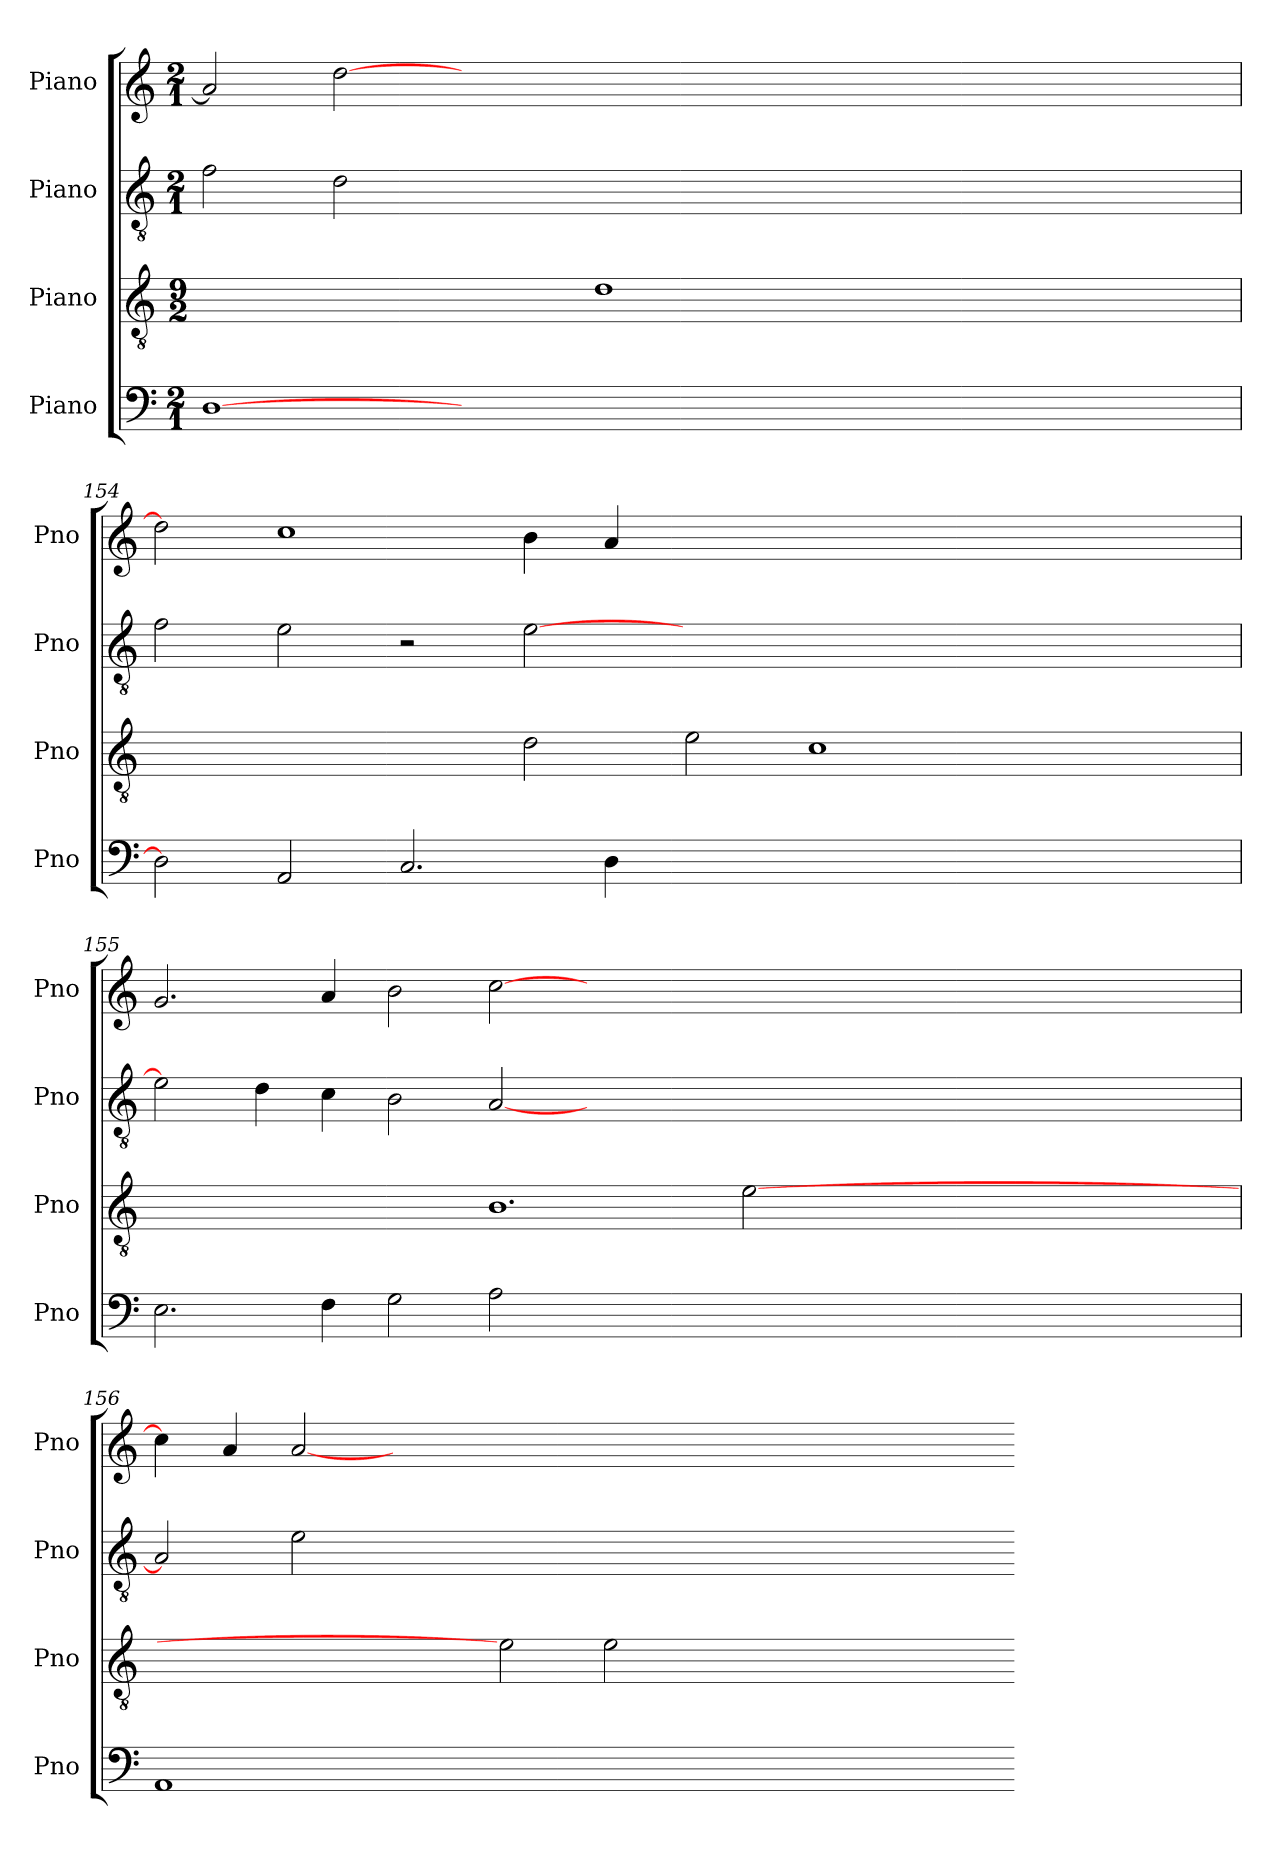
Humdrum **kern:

**kern	**kern	**kern	**kern
*part4	*part3	*part2	*part1
*staff4	*staff3	*staff2	*staff1
*I"Piano	*I"Piano	*I"Piano	*I"Piano
*I'Pno	*I'Pno	*I'Pno	*I'Pno
*clefF4	*clefGv2	*clefGv2	*clefG2
*k[]	*k[]	*k[]	*k[]
*M2/1	*M9/2	*M2/1	*M2/1
=	=	=	=
[1D	1.ryy	2f\	2a/]
.	.	2d\	[2dd\
1ryy	.	1ryy	1ryy
.	1d	.	.
0ryy	.	0ryy	0ryy
.	0ryy	.	.
2ryy	.	2ryy	2ryy
!!LO:LB:g=z
=154	=154	=154	=154
2D\]	1.ryy	2f\	2dd\]
2AA/	.	2e\	1cc
2.C/	.	2r	.
.	2d\	[2e\	4b\
4D\	.	.	4a/
0ryy	2e\	0ryy	0ryy
.	1c	.	.
.	1ryy	.	.
2ryy	.	2ryy	2ryy
=155	=155	=155	=155
2.E\	1.ryy	2e\]	2.g/
.	.	4d\	.
4F\	.	4c\	4a/
2G\	.	2B\	2b\
2A\	1.B	[2A/	[2cc\
0ryy	.	0ryy	0ryy
.	[2e\	.	.
.	1ryy	.	.
2ryy	.	2ryy	2ryy
!!LO:LB:g=z
=156	=156	=156	=156
1AA	1.ryy	2A/]	4cc\]
.	.	.	4a/
.	.	2e\	[2a/
1ryy	.	1ryy	1ryy
.	2e\]	.	.
0ryy	2e\	0ryy	0ryy
.	0ryy	.	.
2ryy	.	2ryy	2ryy
=-	=-	=-	=-
*-	*-	*-	*-
